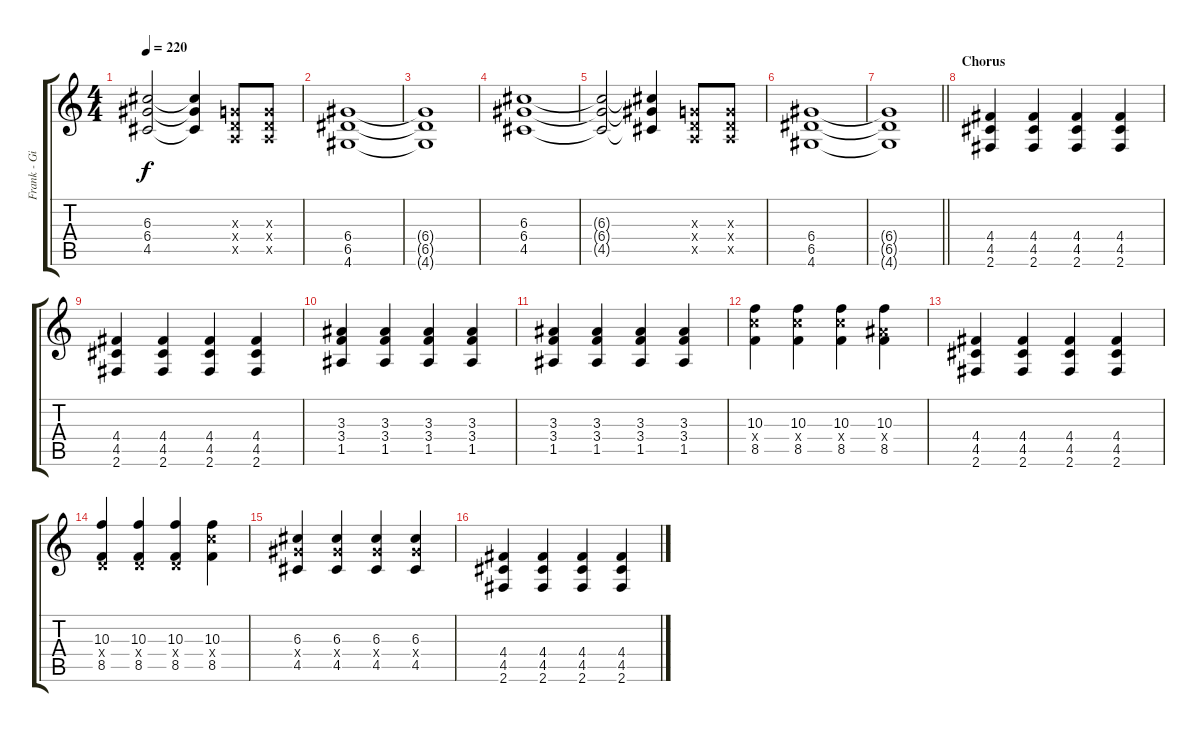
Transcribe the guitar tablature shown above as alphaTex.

\track ("Frank - Gitaar" "Frank - Gi") {instrument distortionguitar}
\staff {score tabs}
\tuning (E4 B3 G3 D3 A2 E2) {hide}
\ts (4 4)
\tempo 220
\clef g2
\ks c
(6.3{t} 6.4{t} 4.5{t}).2{dy f} (6.3{t} 6.4{t} 4.5{t}).4 (0.3{x} 0.4{x} 0.5{x}).8 (0.3{x} 0.4{x} 0.5{x}).8 |
(6.4 6.5 4.6).1 |
(6.4{t} 6.5{t} 4.6{t}).1 |
(6.3 6.4 4.5).1 |
(6.3{t} 6.4{t} 4.5{t}).2 (6.3{t} 6.4{t} 4.5{t}).4 (0.3{x} 0.4{x} 0.5{x}).8 (0.3{x} 0.4{x} 0.5{x}).8 |
(6.4 6.5 4.6).1 |
\barLineRight lightlight
(6.4{t} 6.5{t} 4.6{t}).1 |
\section ("" "Chorus")
(4.4 4.5 2.6).4 (4.4 4.5 2.6).4 (4.4 4.5 2.6).4 (4.4 4.5 2.6).4 |
(4.4 4.5 2.6).4 (4.4 4.5 2.6).4 (4.4 4.5 2.6).4 (4.4 4.5 2.6).4 |
(3.3 3.4 1.5).4 (3.3 3.4 1.5).4 (3.3 3.4 1.5).4 (3.3 3.4 1.5).4 |
(3.3 3.4 1.5).4 (3.3 3.4 1.5).4 (3.3 3.4 1.5).4 (3.3 3.4 1.5).4 |
(10.3 10.4{x} 8.5).4 (10.3 10.4{x} 8.5).4 (10.3 10.4{x} 8.5).4 (10.3 8.4{x} 8.5).4 |
(4.4 4.5 2.6).4 (4.4 4.5 2.6).4 (4.4 4.5 2.6).4 (4.4 4.5 2.6).4 |
(10.3 0.4{x} 8.5).4 (10.3 0.4{x} 8.5).4 (10.3 0.4{x} 8.5).4 (10.3 10.4{x} 8.5).4 |
(6.3 6.4{x} 4.5).4 (6.3 6.4{x} 4.5).4 (6.3 6.4{x} 4.5).4 (6.3 6.4{x} 4.5).4 |
(4.4 4.5 2.6).4 (4.4 4.5 2.6).4 (4.4 4.5 2.6).4 (4.4 4.5 2.6).4
